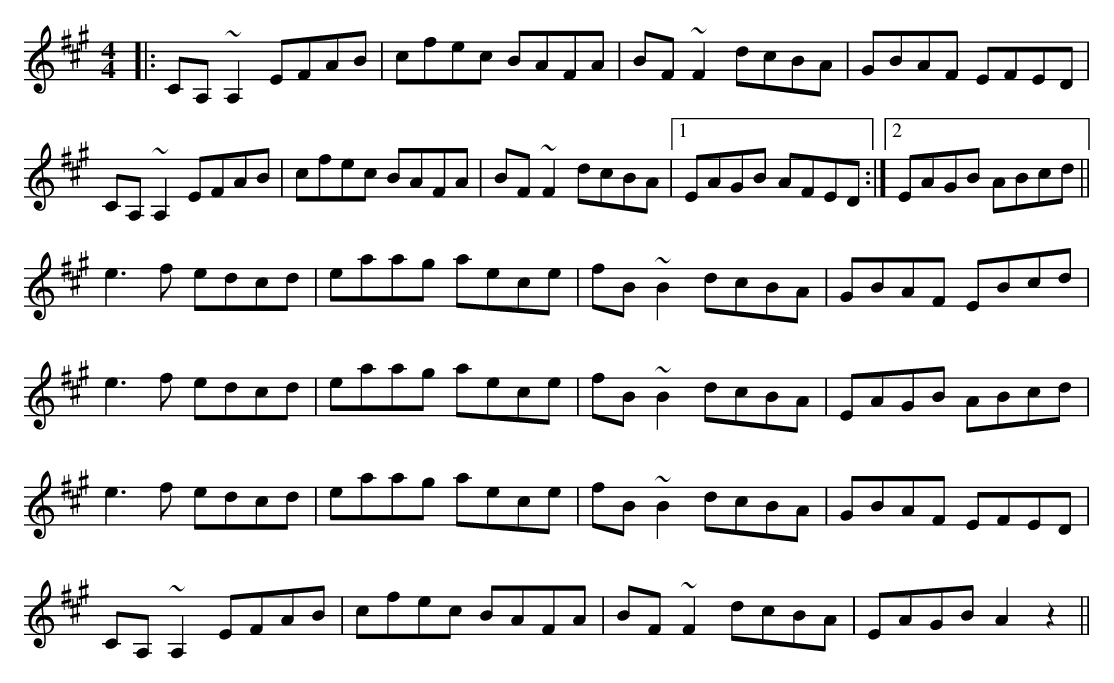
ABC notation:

X:1
M:4/4
K:A
|:CA,~A,2 EFAB|cfec BAFA|BF~F2 dcBA|GBAF EFED|
CA,~A,2 EFAB|cfec BAFA|BF~F2 dcBA|1 EAGB AFED:|2 EAGB ABcd||
e3f edcd|eaag aece|fB~B2 dcBA|GBAF EBcd|
e3f edcd|eaag aece|fB~B2 dcBA|EAGB ABcd|
e3f edcd|eaag aece|fB~B2 dcBA|GBAF EFED|
CA,~A,2 EFAB|cfec BAFA|BF~F2 dcBA|EAGB A2z2||
